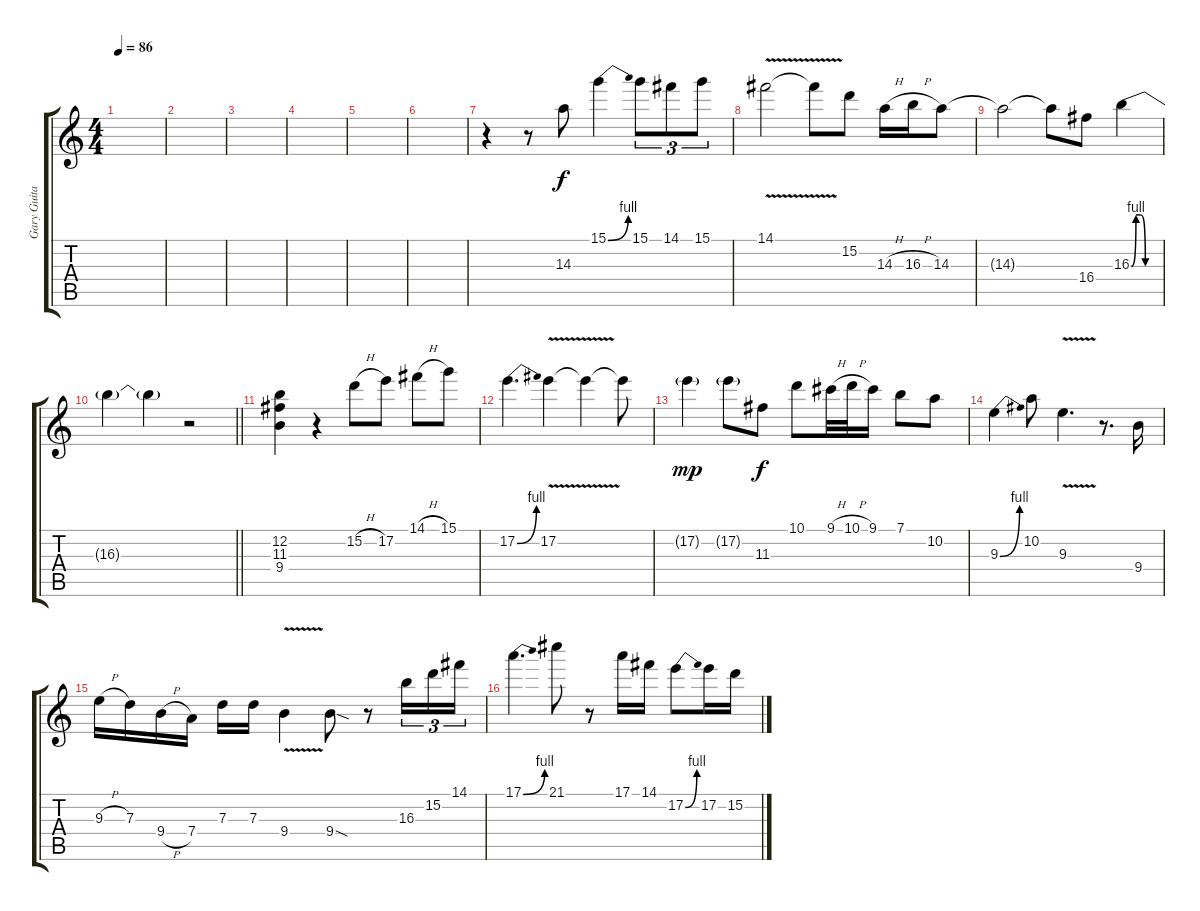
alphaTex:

\track ("Gary Guitar" "Gary Guita") {instrument overdrivenguitar}
\staff {score tabs}
\tuning (E4 B3 G3 D3 A2 E2) {hide}
\ts (4 4)
\tempo 86
\clef g2
\ks c
|
|
|
|
|
|
r.4 r.8 14.3.8 15.1{be (bend 0 0 60 4)}.4 15.1.8{tu (3 2)} 14.1.8{tu (3 2)} 15.1.8{tu (3 2)} |
14.1{v}.2 14.1{t}.8 15.2.8 14.3{h}.16 16.3{h}.16 14.3.8 |
14.3{t}.2 14.3{t}.8 16.4.8 16.3{be (custom 0 0 10 4 20 4 30 0 60 0)}.4 |
\barLineRight lightlight
16.3{t}.4 16.3{t}.4 r.2 |
(12.2 11.3 9.4).4 r.4 15.2{h}.8 17.2.8 14.1{h}.8 15.1.8 |
17.2{be (bend 0 0 60 4)}.4{d} 17.2{v}.4 17.2{t}.4 17.2{t}.8 |
17.2{g}.4{dy mp} 17.2{g}.8 11.3.8{dy f} 10.1.8 9.1{h}.32 10.1{h}.32 9.1.16 7.1.8 10.2.8 |
9.3{be (bend 0 0 60 4)}.4 10.2.8 9.3{v}.4{d} r.8{d} 9.4.16 |
9.3{h}.16 7.3.16 9.4{h}.16 7.4.16 7.3.16 7.3.16 9.4{v}.4 9.4{sod}.8 r.8 16.3.16{tu (3 2) txt ""} 15.2.16{tu (3 2)} 14.1.16{tu (3 2)} |
17.1{be (bend 0 0 60 4)}.4{d} 21.1.8 r.8 17.1.16 14.1.16 17.2{be (bend 0 0 60 4)}.8 17.2.16 15.2.16
